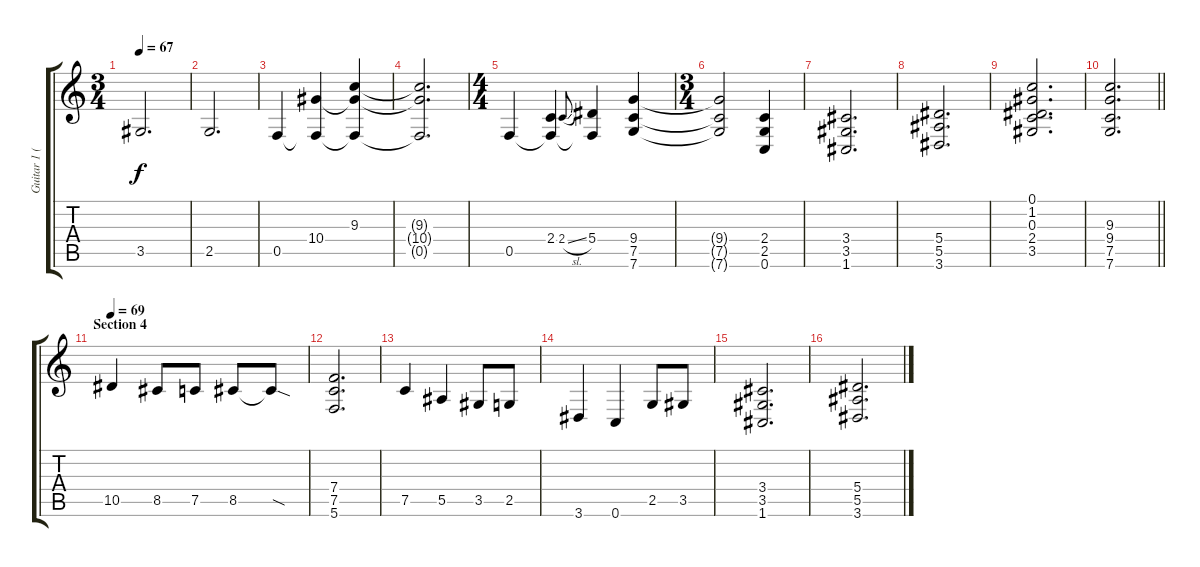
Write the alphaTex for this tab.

\track ("Guitar 1 (Distortion)" "Guitar 1 (") {instrument distortionguitar}
\staff {score tabs}
\tuning (C4 G3 Eb3 Bb2 F2 C2) {hide}
\ts (3 4)
\tempo 67
\clef g2
\ks c
3.5.2{d dy f} |
2.5.2{d} |
0.5.4 (10.4 0.5{t}).4 (9.3 10.4{t} 0.5{t}).4 |
(9.3{t} 10.4{t} 0.5{t}).2{d} |
\ts (4 4)
0.5.4 (2.4 0.5{t}).4 2.4{sl}.8{gr onbeat} (5.4 0.5{t}).4 (9.4 7.5 7.6).4 |
\ts (3 4)
(9.4{t} 7.5{t} 7.6{t}).2 (2.4 2.5 0.6).4 |
(3.4 3.5 1.6).2{d} |
(5.4 5.5 3.6).2{d} |
(0.1 1.2 0.3 2.4 3.5).2{d} |
\barLineRight lightlight
(9.3 9.4 7.5 7.6).2{d} |
\section ("" "Section 4")
\tempo 69
10.5.4 8.5.8 7.5.8 8.5.8 8.5{sod t}.8 |
(7.4 7.5 5.6).2{d} |
7.5.4 5.5.4 3.5.8 2.5.8 |
3.6.4 0.6.4 2.5.8 3.5.8 |
(3.4 3.5 1.6).2{d} |
(5.4 5.5 3.6).2{d}
